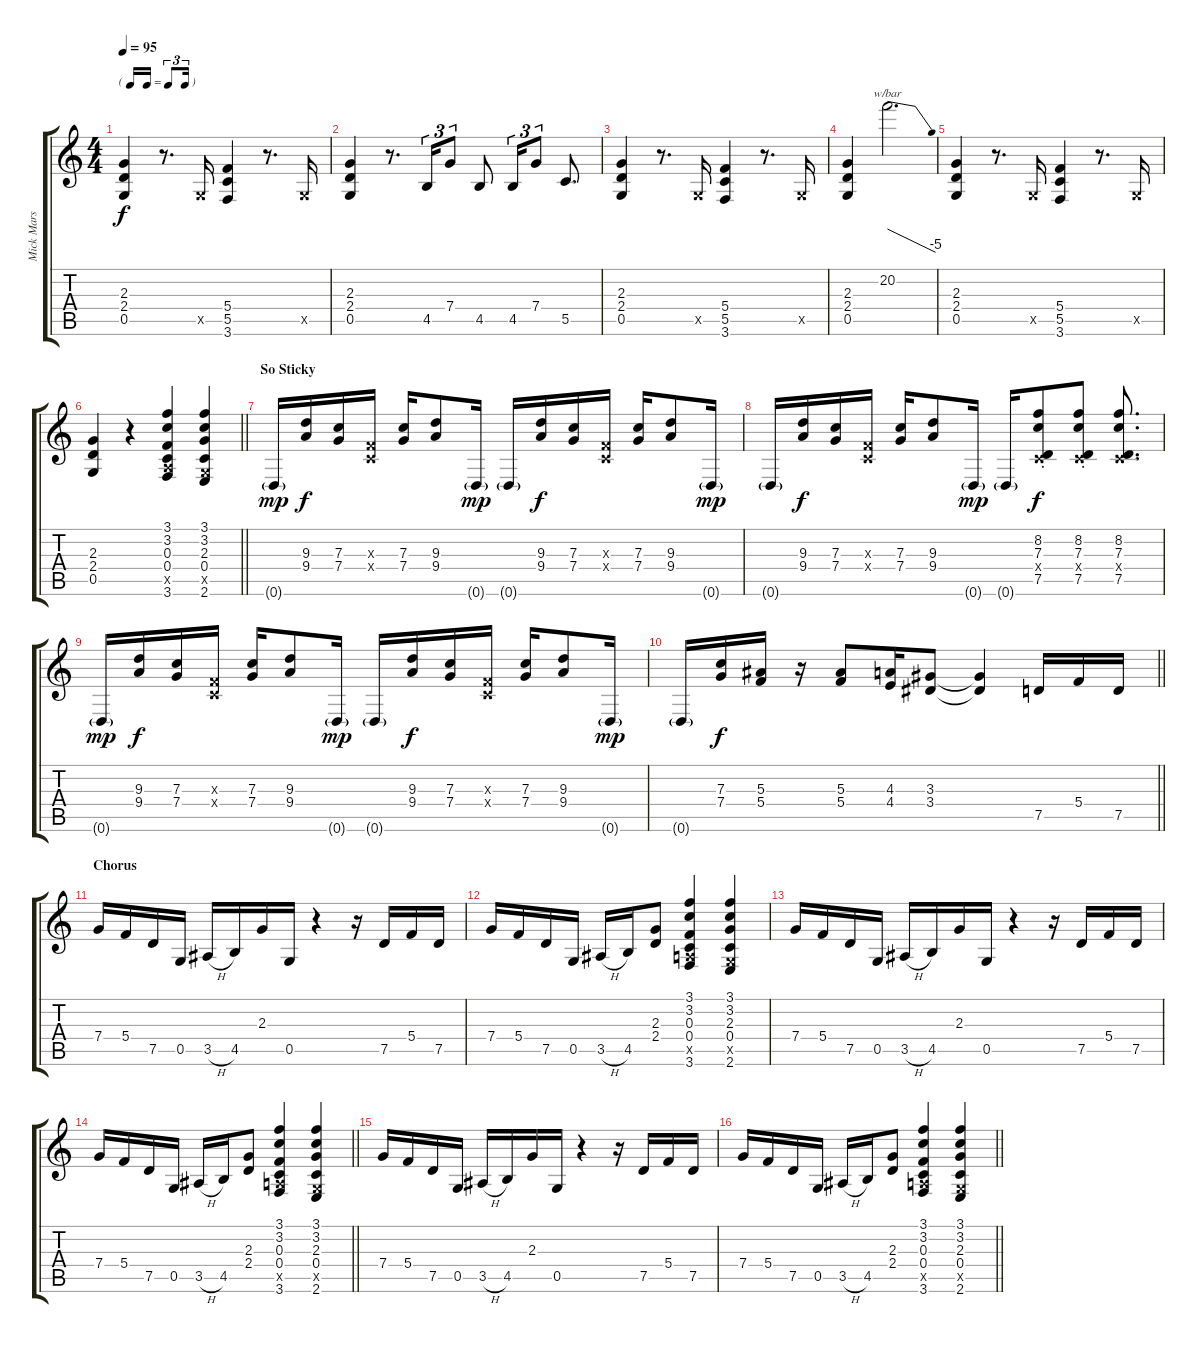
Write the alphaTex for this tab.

\track ("Mick Mars Left" "Mick Mars ") {instrument distortionguitar}
\staff {score tabs}
\tuning (D4 A3 F3 C3 G2 D2) {hide}
\ts (4 4)
\tf triplet16th
\tempo 95
\clef g2
\ks c
(2.3 2.4 0.5).4{dy f} r.8{d} 0.5{x}.16 (5.4 5.5 3.6).4 r.8{d} 0.5{x}.16 |
(2.3 2.4 0.5).4 r.8{d} 4.5.16{tu (3 2)} 7.4.8{tu (3 2)} 4.5.8 4.5.16{tu (3 2)} 7.4.8{tu (3 2)} 5.5.8{d} |
(2.3 2.4 0.5).4 r.8{d} 0.5{x}.16 (5.4 5.5 3.6).4 r.8{d} 0.5{x}.16 |
(2.3 2.4 0.5).4 20.2.2{d tbe (dive default 0 0 60 -20)} |
(2.3 2.4 0.5).4 r.8{d} 0.5{x}.16 (5.4 5.5 3.6).4 r.8{d} 0.5{x}.16 |
\barLineRight lightlight
(2.3 2.4 0.5).4 r.4 (3.1 3.2 0.3 0.4 2.5{x} 3.6).4 (3.1 3.2 2.3 0.4 0.5{x} 2.6).4 |
\section ("" "So Sticky")
0.6{g}.16{dy mp} (9.3 9.4).16{dy f} (7.3 7.4).16 (0.3{x} 0.4{x}).16 (7.3 7.4).16 (9.3 9.4).8 0.6{g}.16{dy mp} 0.6{g}.16 (9.3 9.4).16{dy f} (7.3 7.4).16 (0.3{x} 0.4{x}).16 (7.3 7.4).16 (9.3 9.4).8 0.6{g}.16{dy mp} |
0.6{g}.16 (9.3 9.4).16{dy f} (7.3 7.4).16 (0.3{x} 0.4{x}).16 (7.3 7.4).16 (9.3 9.4).8 0.6{g}.16{dy mp} 0.6{g}.16 (8.2{st} 7.3{st} 0.4{x} 7.5{st}).8{dy f} (8.2{st} 7.3{st} 0.4{x} 7.5{st}).8 (8.2 7.3 0.4{x} 7.5).8{d} |
0.6{g}.16{dy mp} (9.3 9.4).16{dy f} (7.3 7.4).16 (0.3{x} 0.4{x}).16 (7.3 7.4).16 (9.3 9.4).8 0.6{g}.16{dy mp} 0.6{g}.16 (9.3 9.4).16{dy f} (7.3 7.4).16 (0.3{x} 0.4{x}).16 (7.3 7.4).16 (9.3 9.4).8 0.6{g}.16{dy mp} |
\barLineRight lightlight
0.6{g}.16 (7.3 7.4).16{dy f} (5.3 5.4).16 r.16 (5.3 5.4).8 (4.3 4.4).16 (3.3 3.4).8 (3.3{t} 3.4{t}).4 7.5.16 5.4.16 7.5.16 |
\section ("" "Chorus")
7.4.16 5.4.16 7.5.16 0.5.16 3.5{h}.16 4.5.16 2.3.16 0.5.16 r.4 r.16 7.5.16 5.4.16 7.5.16 |
7.4.16 5.4.16 7.5.16 0.5.16 3.5{h}.16 4.5.16 (2.3 2.4).8 (3.1 3.2 0.3 0.4 2.5{x} 3.6).4 (3.1 3.2 2.3 0.4 0.5{x} 2.6).4 |
7.4.16 5.4.16 7.5.16 0.5.16 3.5{h}.16 4.5.16 2.3.16 0.5.16 r.4 r.16 7.5.16 5.4.16 7.5.16 |
\barLineRight lightlight
7.4.16 5.4.16 7.5.16 0.5.16 3.5{h}.16 4.5.16 (2.3 2.4).8 (3.1 3.2 0.3 0.4 2.5{x} 3.6).4 (3.1 3.2 2.3 0.4 0.5{x} 2.6).4 |
7.4.16 5.4.16 7.5.16 0.5.16 3.5{h}.16 4.5.16 2.3.16 0.5.16 r.4 r.16 7.5.16 5.4.16 7.5.16 |
\barLineRight lightlight
7.4.16 5.4.16 7.5.16 0.5.16 3.5{h}.16 4.5.16 (2.3 2.4).8 (3.1 3.2 0.3 0.4 2.5{x} 3.6).4 (3.1 3.2 2.3 0.4 0.5{x} 2.6).4
